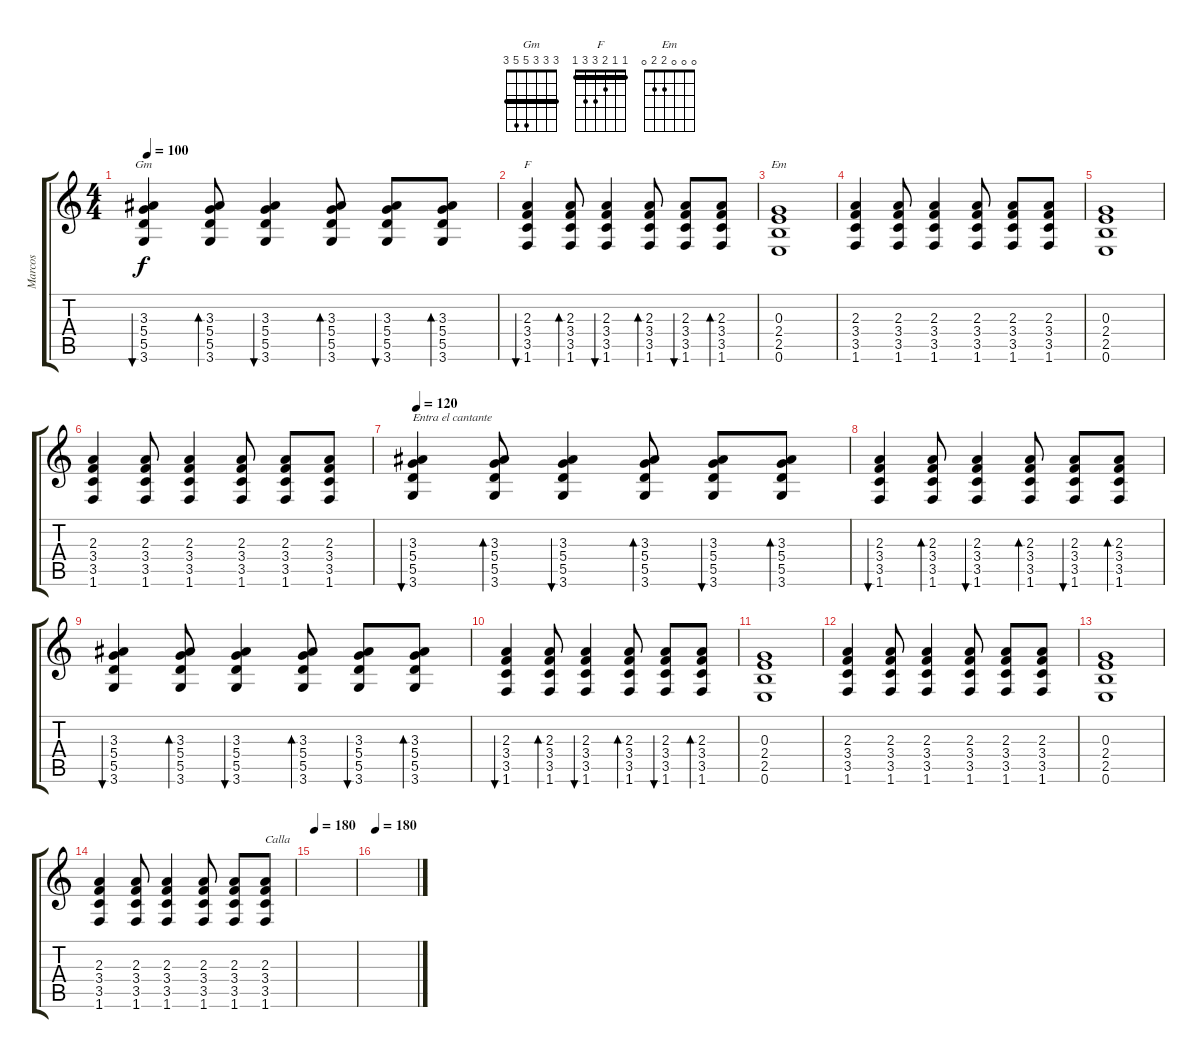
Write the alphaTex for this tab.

\track ("Marcos" "Marcos") {instrument acousticguitarnylon}
\staff {score tabs}
\tuning (E4 B3 G3 D3 A2 E2) {hide}
\chord ("Gm" 3 3 3 5 5 3) {barre 3}
\chord ("F" 1 1 2 3 3 1) {barre 1}
\chord ("Em" 0 0 0 2 2 0)
\ts (4 4)
\tempo 100
\clef g2
\ks c
(3.3 5.4 5.5 3.6).4{bu 120 ch "Gm" dy f} (3.3 5.4 5.5 3.6).8{bd 120} (3.3 5.4 5.5 3.6).4{bu 120} (3.3 5.4 5.5 3.6).8{bd 120} (3.3 5.4 5.5 3.6).8{bu 120} (3.3 5.4 5.5 3.6).8{bd 120} |
(2.3 3.4 3.5 1.6).4{bu 120 ch "F"} (2.3 3.4 3.5 1.6).8{bd 120} (2.3 3.4 3.5 1.6).4{bu 120} (2.3 3.4 3.5 1.6).8{bd 120} (2.3 3.4 3.5 1.6).8{bu 120} (2.3 3.4 3.5 1.6).8{bd 120} |
(0.3 2.4 2.5 0.6).1{ch "Em"} |
(2.3 3.4 3.5 1.6).4 (2.3 3.4 3.5 1.6).8 (2.3 3.4 3.5 1.6).4 (2.3 3.4 3.5 1.6).8 (2.3 3.4 3.5 1.6).8 (2.3 3.4 3.5 1.6).8 |
(0.3 2.4 2.5 0.6).1 |
(2.3 3.4 3.5 1.6).4 (2.3 3.4 3.5 1.6).8 (2.3 3.4 3.5 1.6).4 (2.3 3.4 3.5 1.6).8 (2.3 3.4 3.5 1.6).8 (2.3 3.4 3.5 1.6).8 |
\tempo 120
(3.3 5.4 5.5 3.6).4{bu 120 txt "Entra el cantante"} (3.3 5.4 5.5 3.6).8{bd 120} (3.3 5.4 5.5 3.6).4{bu 120} (3.3 5.4 5.5 3.6).8{bd 120} (3.3 5.4 5.5 3.6).8{bu 120} (3.3 5.4 5.5 3.6).8{bd 120} |
(2.3 3.4 3.5 1.6).4{bu 120} (2.3 3.4 3.5 1.6).8{bd 120} (2.3 3.4 3.5 1.6).4{bu 120} (2.3 3.4 3.5 1.6).8{bd 120} (2.3 3.4 3.5 1.6).8{bu 120} (2.3 3.4 3.5 1.6).8{bd 120} |
(3.3 5.4 5.5 3.6).4{bu 120} (3.3 5.4 5.5 3.6).8{bd 120} (3.3 5.4 5.5 3.6).4{bu 120} (3.3 5.4 5.5 3.6).8{bd 120} (3.3 5.4 5.5 3.6).8{bu 120} (3.3 5.4 5.5 3.6).8{bd 120} |
(2.3 3.4 3.5 1.6).4{bu 120} (2.3 3.4 3.5 1.6).8{bd 120} (2.3 3.4 3.5 1.6).4{bu 120} (2.3 3.4 3.5 1.6).8{bd 120} (2.3 3.4 3.5 1.6).8{bu 120} (2.3 3.4 3.5 1.6).8{bd 120} |
(0.3 2.4 2.5 0.6).1 |
(2.3 3.4 3.5 1.6).4 (2.3 3.4 3.5 1.6).8 (2.3 3.4 3.5 1.6).4 (2.3 3.4 3.5 1.6).8 (2.3 3.4 3.5 1.6).8 (2.3 3.4 3.5 1.6).8 |
(0.3 2.4 2.5 0.6).1 |
(2.3 3.4 3.5 1.6).4 (2.3 3.4 3.5 1.6).8 (2.3 3.4 3.5 1.6).4 (2.3 3.4 3.5 1.6).8 (2.3 3.4 3.5 1.6).8 (2.3 3.4 3.5 1.6).8{txt "Calla"} |
\tempo 180
|
\tempo 180
